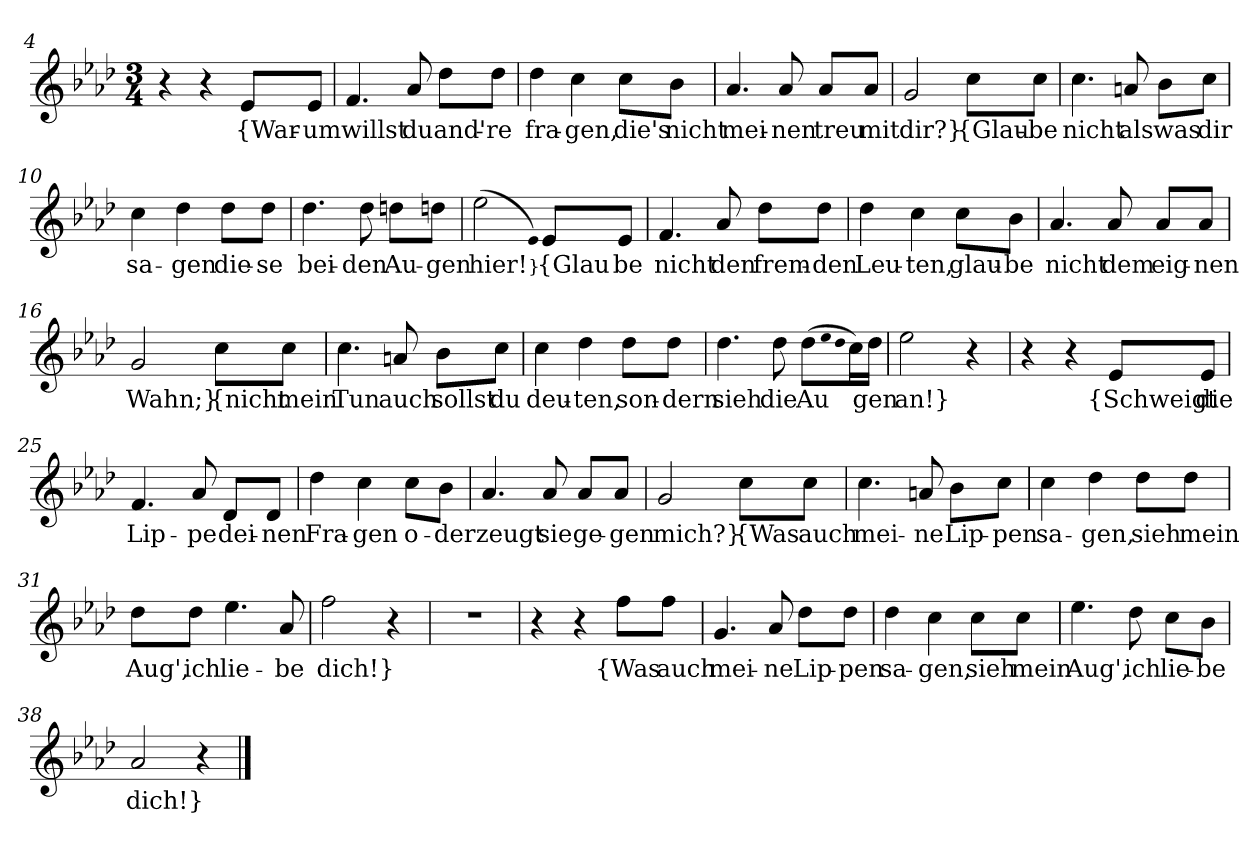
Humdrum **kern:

**kern	**text
*part1	*part1
*staff1	*staff1
*clefG2	*
*k[b-e-a-d-]	*
*M3/4	*
=4	=4
4r	.
4r	.
8e-/L	{War-
8e-/J	um
=5	=5
4.f	willst
8a-	du
8dd-\L	and'-
8dd-\J	-re
=6	=6
4dd-	fra-
4cc	-gen,
8cc\L	die's
8b-\J	nicht
=7	=7
4.a-	mei-
8a-	-nen
8a-/L	treu
8a-/J	mit
=8	=8
2g	dir?}
8cc\L	{Glau-
8cc\J	-be
=9	=9
4.cc	nicht
8an	als
8b-\L	was
8cc\J	dir
=10	=10
4cc	sa-
4dd-	-gen
8dd-\L	die-
8dd-\J	-se
=11	=11
4.dd-	bei-
8dd-	-den
8ddn\L	Au-
8ddn\J	-gen
=12	=12
(2ee-	hier!
qe-)	}
8e-/L	{Glau
8e-/J	-be
=13	=13
4.f	nicht
8a-	den
8dd-\L	frem-
8dd-\J	-den
=14	=14
4dd-	Leu-
4cc	-ten,
8cc\L	glau-
8b-\J	-be
=15	=15
4.a-	nicht
8a-	dem
8a-/L	eig-
8a-/J	-nen
=16	=16
2g	Wahn;}
8cc\L	{nicht
8cc\J	mein
=17	=17
4.cc	Tun
8an	auch
8b-\L	sollst
8cc\J	du
=18	=18
4cc	deu-
4dd-	-ten,
8dd-\L	son-
8dd-\J	-dern
=19	=19
4.dd-	sieh
8dd-	die
(8dd-\L	Au
qee-	.
qdd-	.
16cc\L)	.
16dd-\JJ	-gen
=20	=20
2ee-	an!}
4r	.
=24	=24
4r	.
4r	.
8e-/L	{Schweigt
8e-/J	die
=25	=25
4.f	Lip-
8a-	-pe
8d-/L	dei-
8d-/J	-nen
=26	=26
4dd-	Fra-
4cc	-gen
8cc\L	o-
8b-\J	-der
=27	=27
4.a-	zeugt
8a-	sie
8a-/L	ge-
8a-/J	-gen
=28	=28
2g	mich?}
8cc\L	{Was
8cc\J	auch
=29	=29
4.cc	mei-
8an	-ne
8b-\L	Lip-
8cc\J	-pen
=30	=30
4cc	sa-
4dd-	-gen,
8dd-\L	sieh
8dd-\J	mein
=31	=31
8dd-\L	Aug',
8dd-\J	ich
4.ee-	lie-
8a-	-be
=32	=32
2ff	dich!}
4r	.
=33	=33
2.r	.
=34	=34
4r	.
4r	.
8ff\L	{Was
8ff\J	auch
=35	=35
4.g	mei-
8a-	-ne
8dd-\L	Lip-
8dd-\J	-pen
=36	=36
4dd-	sa-
4cc	-gen,
8cc\L	sieh
8cc\J	mein
=37	=37
4.ee-	Aug',
8dd-	ich
8cc\L	lie-
8b-\J	-be
=38	=38
2a-	dich!}
4r	.
==	==
*-	*-
